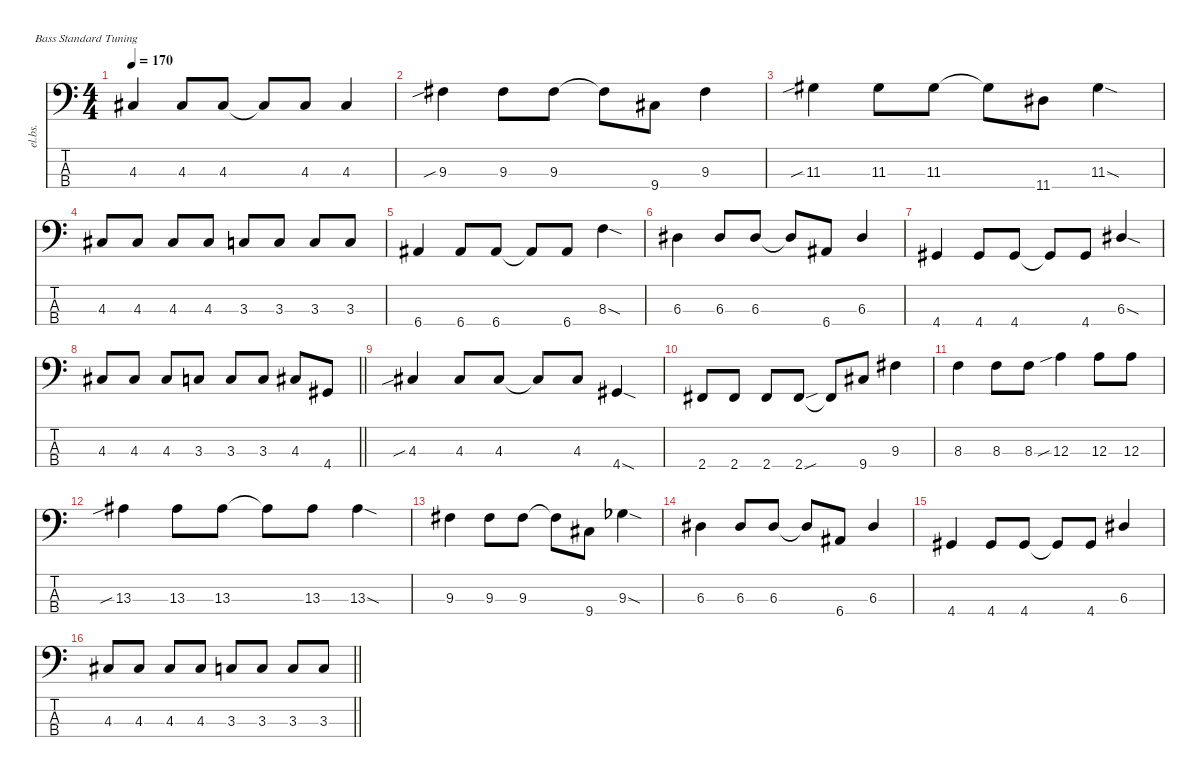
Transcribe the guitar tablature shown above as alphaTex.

\defaultSystemsLayout 4
\hideDynamics
\bracketExtendMode nobrackets
\track ("Electric Bass" "el.bs.") {mute instrument electricbassfinger}
\staff {score tabs}
\tuning (G2 D2 A1 E1)
\ts (4 4)
\tempo 170
\clef f4
\ks c
4.3{acc #}.4{dy mf beam Up} 4.3{acc #}.8{beam Up} 4.3{acc #}.8{beam Up} 4.3{t acc #}.8{beam Up} 4.3{acc #}.8{beam Up} 4.3{acc #}.4{beam Up} |
9.3{sib acc #}.4{beam Down} 9.3{acc #}.8{beam Down} 9.3{acc #}.8{beam Down} 9.3{t acc #}.8{beam Down} 9.4{acc #}.8{beam Down} 9.3{acc #}.4{beam Down} |
11.3{sib acc #}.4{beam Down} 11.3{acc #}.8{beam Down} 11.3{acc #}.8{beam Down} 11.3{t acc #}.8{beam Down} 11.4{acc #}.8{beam Down} 11.3{sod acc #}.4{beam Down} |
4.3{acc #}.8{beam Up} 4.3{acc #}.8{beam Up} 4.3{acc #}.8{beam Up} 4.3{acc #}.8{beam Up} 3.3.8{beam Up} 3.3.8{beam Up} 3.3.8{beam Up} 3.3.8{beam Up} |
6.4{acc #}.4{beam Up} 6.4{acc #}.8{beam Up} 6.4{acc #}.8{beam Up} 6.4{t acc #}.8{beam Up} 6.4{acc #}.8{beam Up} 8.3{sod}.4{beam Down} |
6.3{acc #}.4{beam Down} 6.3{acc #}.8{beam Up} 6.3{acc #}.8{beam Up} 6.3{t acc #}.8{beam Up} 6.4{acc #}.8{beam Up} 6.3{acc #}.4{beam Up} |
4.4{acc #}.4{beam Up} 4.4{acc #}.8{beam Up} 4.4{acc #}.8{beam Up} 4.4{t acc #}.8{beam Up} 4.4{acc #}.8{beam Up} 6.3{sod acc #}.4{beam Up} |
\barLineRight lightlight
4.3{acc #}.8{beam Up} 4.3{acc #}.8{beam Up} 4.3{acc #}.8{beam Up} 3.3.8{beam Up} 3.3.8{beam Up} 3.3.8{beam Up} 4.3{acc #}.8{beam Up} 4.4{acc #}.8{beam Up} |
4.3{sib acc #}.4{beam Up} 4.3{acc #}.8{beam Up} 4.3{acc #}.8{beam Up} 4.3{t acc #}.8{beam Up} 4.3{acc #}.8{beam Up} 4.4{sod acc #}.4{beam Up} |
2.4{acc #}.8{beam Up} 2.4{acc #}.8{beam Up} 2.4{acc #}.8{beam Up} 2.4{sou acc #}.8{beam Up} 2.4{t acc #}.8{beam Up} 9.4{acc #}.8{beam Up} 9.3{acc #}.4{beam Down} |
8.3.4{beam Down} 8.3.8{beam Down} 8.3.8{beam Down} 12.3{sib}.4{beam Down} 12.3.8{beam Down} 12.3.8{beam Down} |
13.3{sib acc #}.4{beam Down} 13.3{acc #}.8{beam Down} 13.3{acc #}.8{beam Down} 13.3{t acc #}.8{beam Down} 13.3{acc #}.8{beam Down} 13.3{sod acc #}.4{beam Down} |
9.3{acc #}.4{beam Down} 9.3{acc #}.8{beam Down} 9.3{acc #}.8{beam Down} 9.3{t acc #}.8{beam Down} 9.4{acc #}.8{beam Down} 9.3{sod acc b}.4{beam Down} |
6.3{acc #}.4{beam Down} 6.3{acc #}.8{beam Up} 6.3{acc #}.8{beam Up} 6.3{t acc #}.8{beam Up} 6.4{acc #}.8{beam Up} 6.3{acc #}.4{beam Up} |
4.4{acc #}.4{beam Up} 4.4{acc #}.8{beam Up} 4.4{acc #}.8{beam Up} 4.4{t acc #}.8{beam Up} 4.4{acc #}.8{beam Up} 6.3{acc #}.4{beam Up} |
\barLineRight lightlight
4.3{acc #}.8{beam Up} 4.3{acc #}.8{beam Up} 4.3{acc #}.8{beam Up} 4.3{acc #}.8{beam Up} 3.3.8{beam Up} 3.3.8{beam Up} 3.3.8{beam Up} 3.3.8{beam Up}
